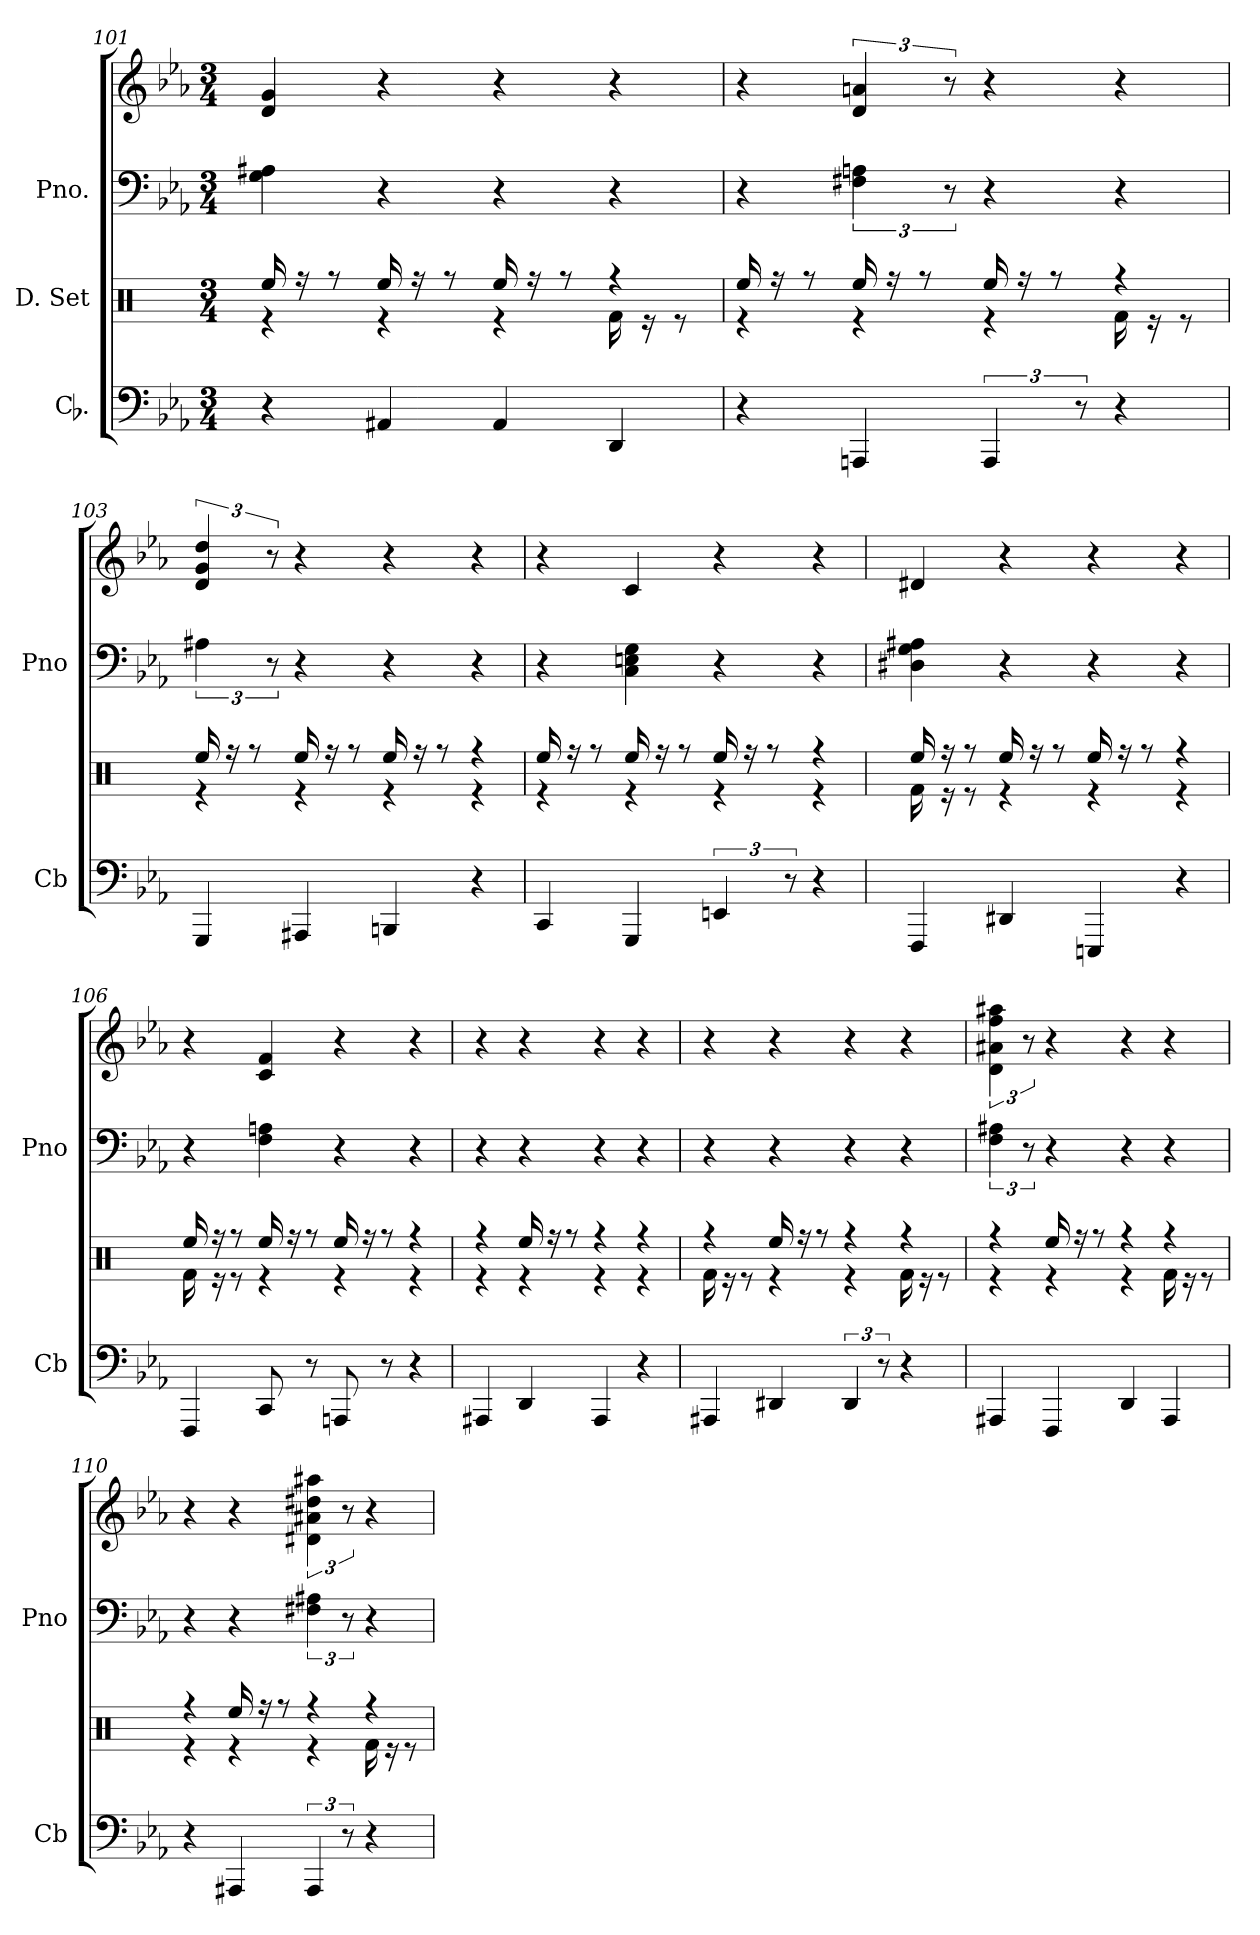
**kern	**kern	**kern	**kern
*part3	*part2	*part1	*part1
*staff4	*staff3	*staff2	*staff1
*I"Cb.	*I"D. Set	*I"Pno.	*
*I'Cb	*	*I'Pno	*
*clefF4	*clefX	*clefF4	*clefG2
*k[b-e-a-]	*k[]	*k[b-e-a-]	*k[b-e-a-]
*M3/4	*M3/4	*M3/4	*M3/4
=101	=101	=101	=101
*	*^	*	*
4r	4re	16Ree/	4G 4A#X	4d 4g
.	.	16rff	.	.
.	.	8rff	.	.
4AA#X	4re	16Ree/	4r	4r
.	.	16rff	.	.
.	.	8rff	.	.
4AA#	4re	16Ree/	4r	4r
.	.	16rff	.	.
.	.	8rff	.	.
4DD	16Rf\	4rff	4r	4r
.	16re	.	.	.
.	8re	.	.	.
=102	=102	=102	=102	=102
4r	4re	16Ree/	4r	4r
.	.	16rff	.	.
.	.	8rff	.	.
4AAAn	4re	16Ree/	6F#X 6An	6d 6an
.	.	16rff	.	.
.	.	8rff	.	.
.	.	.	12r	12r
6AAA	4re	16Ree/	4r	4r
.	.	16rff	.	.
.	.	8rff	.	.
12r	.	.	.	.
4r	16Rf\	4rff	4r	4r
.	16re	.	.	.
.	8re	.	.	.
=103	=103	=103	=103	=103
4GGG	4re	16Ree/	6A#X	6d 6g 6dd
.	.	16rff	.	.
.	.	8rff	.	.
.	.	.	12r	12r
4AAA#X	4re	16Ree/	4r	4r
.	.	16rff	.	.
.	.	8rff	.	.
4BBBn	4re	16Ree/	4r	4r
.	.	16rff	.	.
.	.	8rff	.	.
4r	4re	4rff	4r	4r
=104	=104	=104	=104	=104
4CC	4re	16Ree/	4r	4r
.	.	16rff	.	.
.	.	8rff	.	.
4GGG	4re	16Ree/	4C 4En 4G	4c
.	.	16rff	.	.
.	.	8rff	.	.
6EEn	4re	16Ree/	4r	4r
.	.	16rff	.	.
.	.	8rff	.	.
12r	.	.	.	.
4r	4re	4rff	4r	4r
=105	=105	=105	=105	=105
4FFF	16Rf\	16Ree/	4D#X 4G 4A#X	4d#X
.	16re	16rff	.	.
.	8re	8rff	.	.
4DD#X	4re	16Ree/	4r	4r
.	.	16rff	.	.
.	.	8rff	.	.
4EEEn	4re	16Ree/	4r	4r
.	.	16rff	.	.
.	.	8rff	.	.
4r	4re	4rff	4r	4r
=106	=106	=106	=106	=106
4FFF	16Rf\	16Ree/	4r	4r
.	16re	16rff	.	.
.	8re	8rff	.	.
8CC	4re	16Ree/	4F 4An	4c 4f
.	.	16rff	.	.
8r	.	8rff	.	.
8AAAn	4re	16Ree/	4r	4r
.	.	16rff	.	.
8r	.	8rff	.	.
4r	4re	4rff	4r	4r
=107	=107	=107	=107	=107
4AAA#X	4re	4rff	4r	4r
4DD	4re	16Ree/	4r	4r
.	.	16rff	.	.
.	.	8rff	.	.
4AAA#	4re	4rff	4r	4r
4r	4re	4rff	4r	4r
=108	=108	=108	=108	=108
4AAA#X	16Rf\	4rff	4r	4r
.	16re	.	.	.
.	8re	.	.	.
4DD#X	4re	16Ree/	4r	4r
.	.	16rff	.	.
.	.	8rff	.	.
6DD#	4re	4rff	4r	4r
12r	.	.	.	.
4r	16Rf\	4rff	4r	4r
.	16re	.	.	.
.	8re	.	.	.
=109	=109	=109	=109	=109
4AAA#X	4re	4rff	6F 6A#X	6d 6a#X 6ff 6aa#X
.	.	.	12r	12r
4FFF	4re	16Ree/	4r	4r
.	.	16rff	.	.
.	.	8rff	.	.
4DD	4re	4rff	4r	4r
4AAA#	16Rf\	4rff	4r	4r
.	16re	.	.	.
.	8re	.	.	.
=110	=110	=110	=110	=110
4r	4re	4rff	4r	4r
4AAA#X	4re	16Ree/	4r	4r
.	.	16rff	.	.
.	.	8rff	.	.
6AAA#	4re	4rff	6F#X 6A#X	6d#X 6a#X 6dd#X 6aa#X
12r	.	.	12r	12r
4r	16Rf\	4rff	4r	4r
.	16re	.	.	.
.	8re	.	.	.
*	*v	*v	*	*
=	=	=	=
*-	*-	*-	*-
